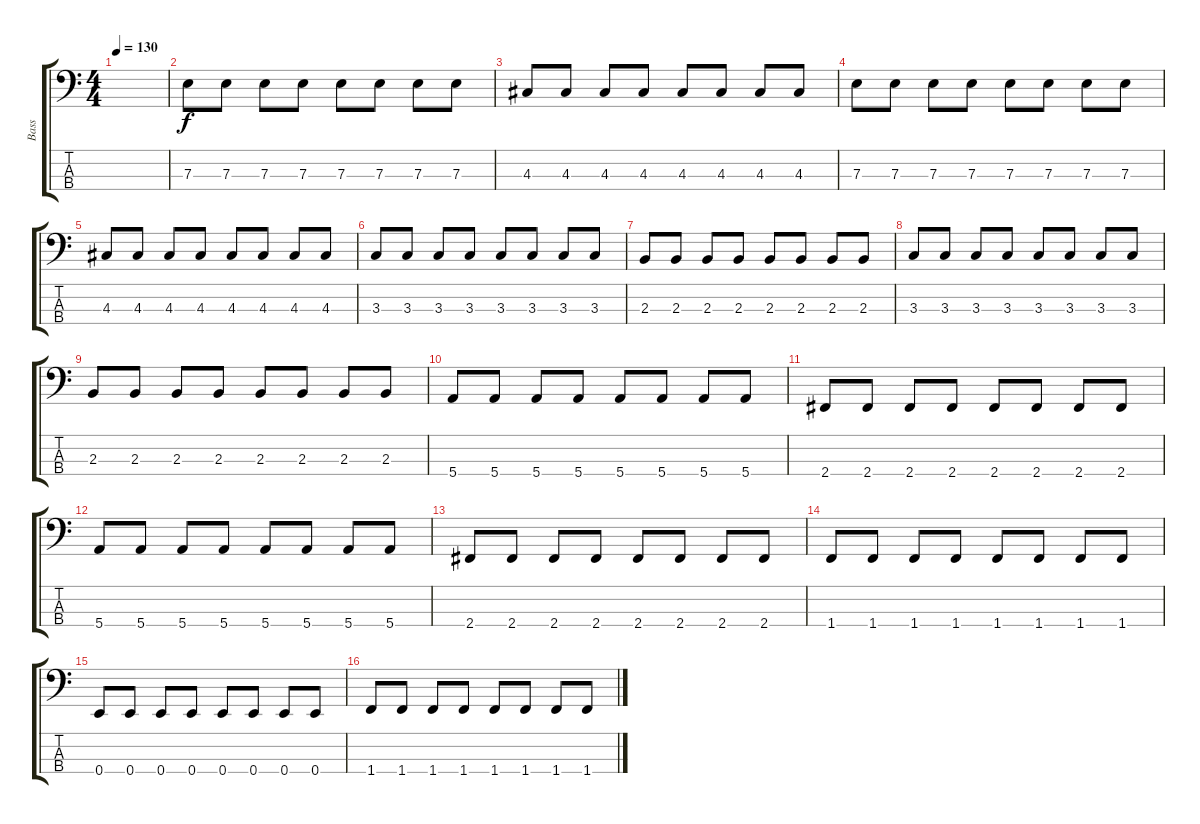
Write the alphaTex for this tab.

\track ("Bass" "Bass") {instrument electricbassfinger}
\staff {score tabs}
\tuning (G2 D2 A1 E1) {hide}
\ts (4 4)
\tempo 130
\clef f4
\ks c
|
7.3.8 7.3.8 7.3.8 7.3.8 7.3.8 7.3.8 7.3.8 7.3.8 |
4.3.8 4.3.8 4.3.8 4.3.8 4.3.8 4.3.8 4.3.8 4.3.8 |
7.3.8 7.3.8 7.3.8 7.3.8 7.3.8 7.3.8 7.3.8 7.3.8 |
4.3.8 4.3.8 4.3.8 4.3.8 4.3.8 4.3.8 4.3.8 4.3.8 |
3.3.8 3.3.8 3.3.8 3.3.8 3.3.8 3.3.8 3.3.8 3.3.8 |
2.3.8 2.3.8 2.3.8 2.3.8 2.3.8 2.3.8 2.3.8 2.3.8 |
3.3.8 3.3.8 3.3.8 3.3.8 3.3.8 3.3.8 3.3.8 3.3.8 |
2.3.8 2.3.8 2.3.8 2.3.8 2.3.8 2.3.8 2.3.8 2.3.8 |
5.4.8 5.4.8 5.4.8 5.4.8 5.4.8 5.4.8 5.4.8 5.4.8 |
2.4.8 2.4.8 2.4.8 2.4.8 2.4.8 2.4.8 2.4.8 2.4.8 |
5.4.8 5.4.8 5.4.8 5.4.8 5.4.8 5.4.8 5.4.8 5.4.8 |
2.4.8 2.4.8 2.4.8 2.4.8 2.4.8 2.4.8 2.4.8 2.4.8 |
1.4.8 1.4.8 1.4.8 1.4.8 1.4.8 1.4.8 1.4.8 1.4.8 |
0.4.8 0.4.8 0.4.8 0.4.8 0.4.8 0.4.8 0.4.8 0.4.8 |
1.4.8 1.4.8 1.4.8 1.4.8 1.4.8 1.4.8 1.4.8 1.4.8
